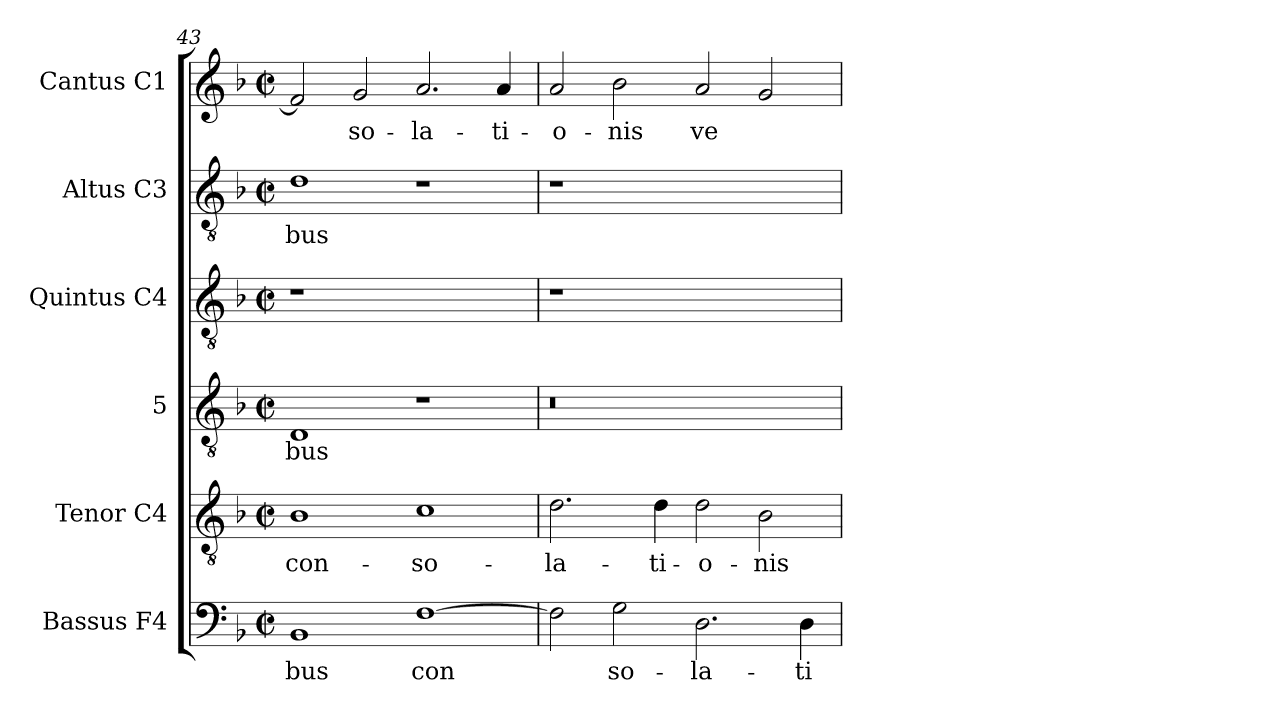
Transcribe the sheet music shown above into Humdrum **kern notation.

**kern	**text	**kern	**text	**kern	**text	**kern	**kern	**text	**kern	**text
*part6	*part6	*part5	*part5	*part4	*part4	*part3	*part2	*part2	*part1	*part1
*staff6	*staff6	*staff5	*staff5	*staff4	*staff4	*staff3	*staff2	*staff2	*staff1	*staff1
*I"Bassus  F4	*	*I"Tenor  C4	*	*I"5	*	*I"Quintus  C4	*I"Altus  C3	*	*I"Cantus  C1	*
*I'B	*	*I'T	*	*	*	*	*I'A	*	*I'C	*
*clefF4	*	*clefGv2	*	*clefGv2	*	*clefGv2	*clefGv2	*	*clefG2	*
*k[b-]	*	*k[b-]	*	*k[b-]	*	*k[b-]	*k[b-]	*	*k[b-]	*
*F:	*	*F:	*	*F:	*	*F:	*F:	*	*F:	*
*M2/2	*	*M2/2	*	*M2/2	*	*M2/2	*M2/2	*	*M2/2	*
*met(c|)	*	*met(c|)	*	*met(c|)	*	*met(c|)	*met(c|)	*	*met(c|)	*
=43	=43	=43	=43	=43	=43	=43	=43	=43	=43	=43
!	!LO:LY:b:cj	!	!LO:LY:b:cj	!	!LO:LY:b:cj	!	!	!LO:LY:b:cj	!	!LO:LY:b:cj
1BB-	-bus	1B-	con-	1D	-bus	1r	1d	-bus	2f/]	--
!	!	!	!	!	!	!	!	!	!	!LO:LY:b:cj
.	.	.	.	.	.	.	.	.	2g/	-so-
!	!LO:LY:b:cj	!	!LO:LY:b:cj	!	!	!	!	!	!	!LO:LY:b:cj
[>1F	con-	1c	-so-	1r	.	1ryy	1r	.	2.a/	-la-
!	!	!	!	!	!	!	!	!	!	!LO:LY:b:cj
.	.	.	.	.	.	.	.	.	4a/	-ti-
=44	=44	=44	=44	=44	=44	=44	=44	=44	=44	=44
!	!LO:LY:b:cj	!	!LO:LY:b:cj	!	!	!	!	!	!	!LO:LY:b:cj
2F\]	--	2.d\	-la-	0r	.	1r	1r	.	2a/	-o-
!	!LO:LY:b:cj	!	!	!	!	!	!	!	!	!LO:LY:b:cj
2G\	-so-	.	.	.	.	.	.	.	2b-\	-nis
!	!	!	!LO:LY:b:cj	!	!	!	!	!	!	!
.	.	4d\	-ti-	.	.	.	.	.	.	.
!	!LO:LY:b:cj	!	!LO:LY:b:cj	!	!	!	!	!	!	!LO:LY:b:cj
2.D\	-la-	2d\	-o-	.	.	1ryy	1ryy	.	2a/	ve-
!	!	!	!LO:LY:b:cj	!	!	!	!	!	!	!LO:LY:b:cj
.	.	2B-\	-nis	.	.	.	.	.	2g/	--
!	!LO:LY:b:cj	!	!	!	!	!	!	!	!	!
4D\	-ti-	.	.	.	.	.	.	.	.	.
=	=	=	=	=	=	=	=	=	=	=
*-	*-	*-	*-	*-	*-	*-	*-	*-	*-	*-
